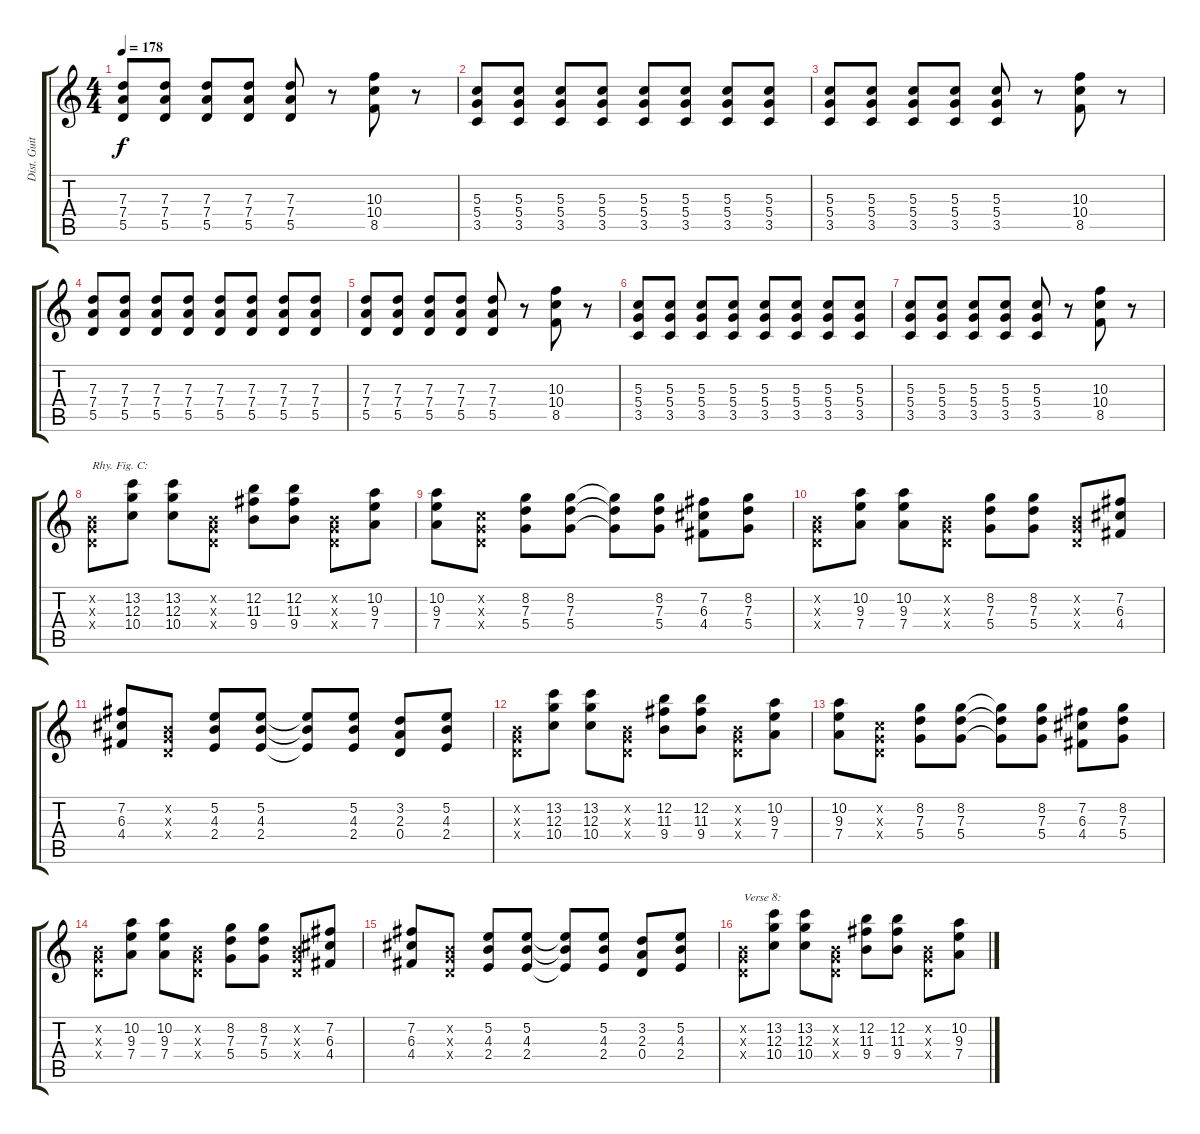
\track ("Dist. Guitar 2" "Dist. Guit") {mute instrument distortionguitar}
\staff {score tabs}
\tuning (E4 B3 G3 D3 A2 E2) {hide}
\ts (4 4)
\tempo 178
\clef g2
\ks c
(7.3 7.4 5.5).8{dy f} (7.3 7.4 5.5).8 (7.3 7.4 5.5).8 (7.3 7.4 5.5).8 (7.3 7.4 5.5).8 r.8 (10.3 10.4 8.5).8 r.8 |
(5.3 5.4 3.5).8 (5.3 5.4 3.5).8 (5.3 5.4 3.5).8 (5.3 5.4 3.5).8 (5.3 5.4 3.5).8 (5.3 5.4 3.5).8 (5.3 5.4 3.5).8 (5.3 5.4 3.5).8 |
(5.3 5.4 3.5).8 (5.3 5.4 3.5).8 (5.3 5.4 3.5).8 (5.3 5.4 3.5).8 (5.3 5.4 3.5).8 r.8 (10.3 10.4 8.5).8 r.8 |
(7.3 7.4 5.5).8 (7.3 7.4 5.5).8 (7.3 7.4 5.5).8 (7.3 7.4 5.5).8 (7.3 7.4 5.5).8 (7.3 7.4 5.5).8 (7.3 7.4 5.5).8 (7.3 7.4 5.5).8 |
(7.3 7.4 5.5).8 (7.3 7.4 5.5).8 (7.3 7.4 5.5).8 (7.3 7.4 5.5).8 (7.3 7.4 5.5).8 r.8 (10.3 10.4 8.5).8 r.8 |
(5.3 5.4 3.5).8 (5.3 5.4 3.5).8 (5.3 5.4 3.5).8 (5.3 5.4 3.5).8 (5.3 5.4 3.5).8 (5.3 5.4 3.5).8 (5.3 5.4 3.5).8 (5.3 5.4 3.5).8 |
(5.3 5.4 3.5).8 (5.3 5.4 3.5).8 (5.3 5.4 3.5).8 (5.3 5.4 3.5).8 (5.3 5.4 3.5).8 r.8 (10.3 10.4 8.5).8 r.8 |
(0.2{x} 0.3{x} 0.4{x}).8{txt "Rhy. Fig. C:" volume 10 instrument distortionguitar} (13.2 12.3 10.4).8 (13.2 12.3 10.4).8 (0.2{x} 0.3{x} 0.4{x}).8 (12.2 11.3 9.4).8 (12.2 11.3 9.4).8 (0.2{x} 0.3{x} 0.4{x}).8 (10.2 9.3 7.4).8 |
(10.2 9.3 7.4).8 (1.2{x} 0.3{x} 0.4{x}).8 (8.2 7.3 5.4).8 (8.2 7.3 5.4).8 (8.2{t} 7.3{t} 5.4{t}).8 (8.2 7.3 5.4).8 (7.2 6.3 4.4).8 (8.2 7.3 5.4).8 |
(0.2{x} 0.3{x} 0.4{x}).8 (10.2 9.3 7.4).8 (10.2 9.3 7.4).8 (0.2{x} 0.3{x} 0.4{x}).8 (8.2 7.3 5.4).8 (8.2 7.3 5.4).8 (0.2{x} 0.3{x} 0.4{x}).8 (7.2 6.3 4.4).8 |
(7.2 6.3 4.4).8 (0.2{x} 0.3{x} 0.4{x}).8 (5.2 4.3 2.4).8 (5.2 4.3 2.4).8 (5.2{t} 4.3{t} 2.4{t}).8 (5.2 4.3 2.4).8 (3.2 2.3 0.4).8 (5.2 4.3 2.4).8 |
(0.2{x} 0.3{x} 0.4{x}).8 (13.2 12.3 10.4).8 (13.2 12.3 10.4).8 (0.2{x} 0.3{x} 0.4{x}).8 (12.2 11.3 9.4).8 (12.2 11.3 9.4).8 (0.2{x} 0.3{x} 0.4{x}).8 (10.2 9.3 7.4).8 |
(10.2 9.3 7.4).8 (1.2{x} 0.3{x} 0.4{x}).8 (8.2 7.3 5.4).8 (8.2 7.3 5.4).8 (8.2{t} 7.3{t} 5.4{t}).8 (8.2 7.3 5.4).8 (7.2 6.3 4.4).8 (8.2 7.3 5.4).8 |
(0.2{x} 0.3{x} 0.4{x}).8 (10.2 9.3 7.4).8 (10.2 9.3 7.4).8 (0.2{x} 0.3{x} 0.4{x}).8 (8.2 7.3 5.4).8 (8.2 7.3 5.4).8 (0.2{x} 0.3{x} 0.4{x}).8 (7.2 6.3 4.4).8 |
(7.2 6.3 4.4).8 (0.2{x} 0.3{x} 0.4{x}).8 (5.2 4.3 2.4).8 (5.2 4.3 2.4).8 (5.2{t} 4.3{t} 2.4{t}).8 (5.2 4.3 2.4).8 (3.2 2.3 0.4).8 (5.2 4.3 2.4).8 |
(0.2{x} 0.3{x} 0.4{x}).8{txt "Verse 8:" volume 10 instrument distortionguitar} (13.2 12.3 10.4).8 (13.2 12.3 10.4).8 (0.2{x} 0.3{x} 0.4{x}).8 (12.2 11.3 9.4).8 (12.2 11.3 9.4).8 (0.2{x} 0.3{x} 0.4{x}).8 (10.2 9.3 7.4).8
